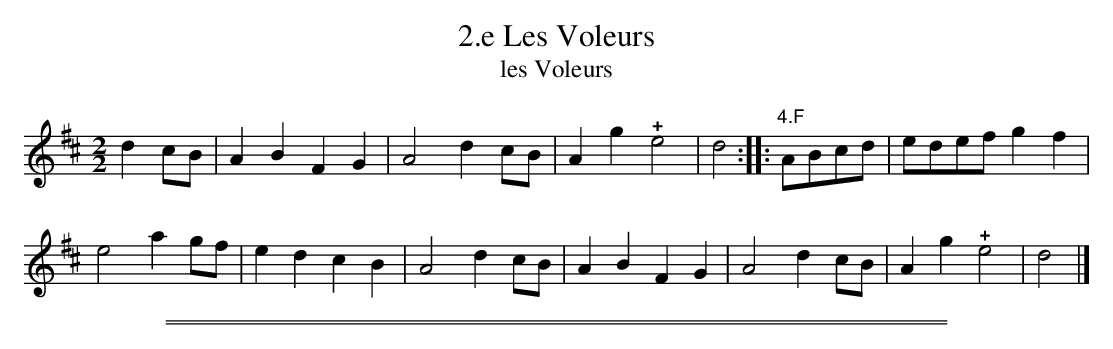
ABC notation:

X:1
T: 2.e Les Voleurs
T: les Voleurs
M: 2/2
L: 1/8
K: D
d2cB |\
A2B2 F2G2 | A4 d2cB | A2g2 !+!e4 | d4 :|\
|: "4.F"ABcd |\
edef g2f2 |
e4 a2gf | e2d2 c2B2 | A4 d2cB |\
A2B2 F2G2 | A4 d2cB | A2g2 !+!e4 | d4 |]
